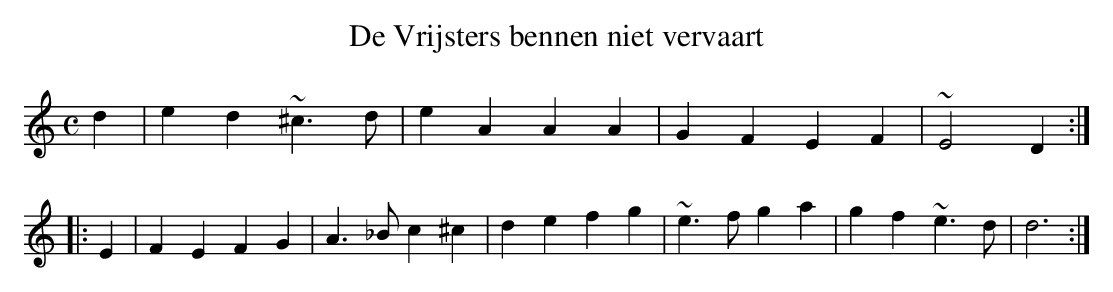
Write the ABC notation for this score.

X:1
T:De Vrijsters bennen niet vervaart
M:C
K:Ddor
d2|e2d2~^c3d|e2A2A2A2|G2F2E2F2|~E4D2:|
|:E2|F2E2F2G2|A3_Bc2^c2|d2e2f2g2|~e3fg2a2|g2f2~e3d|d6:|
